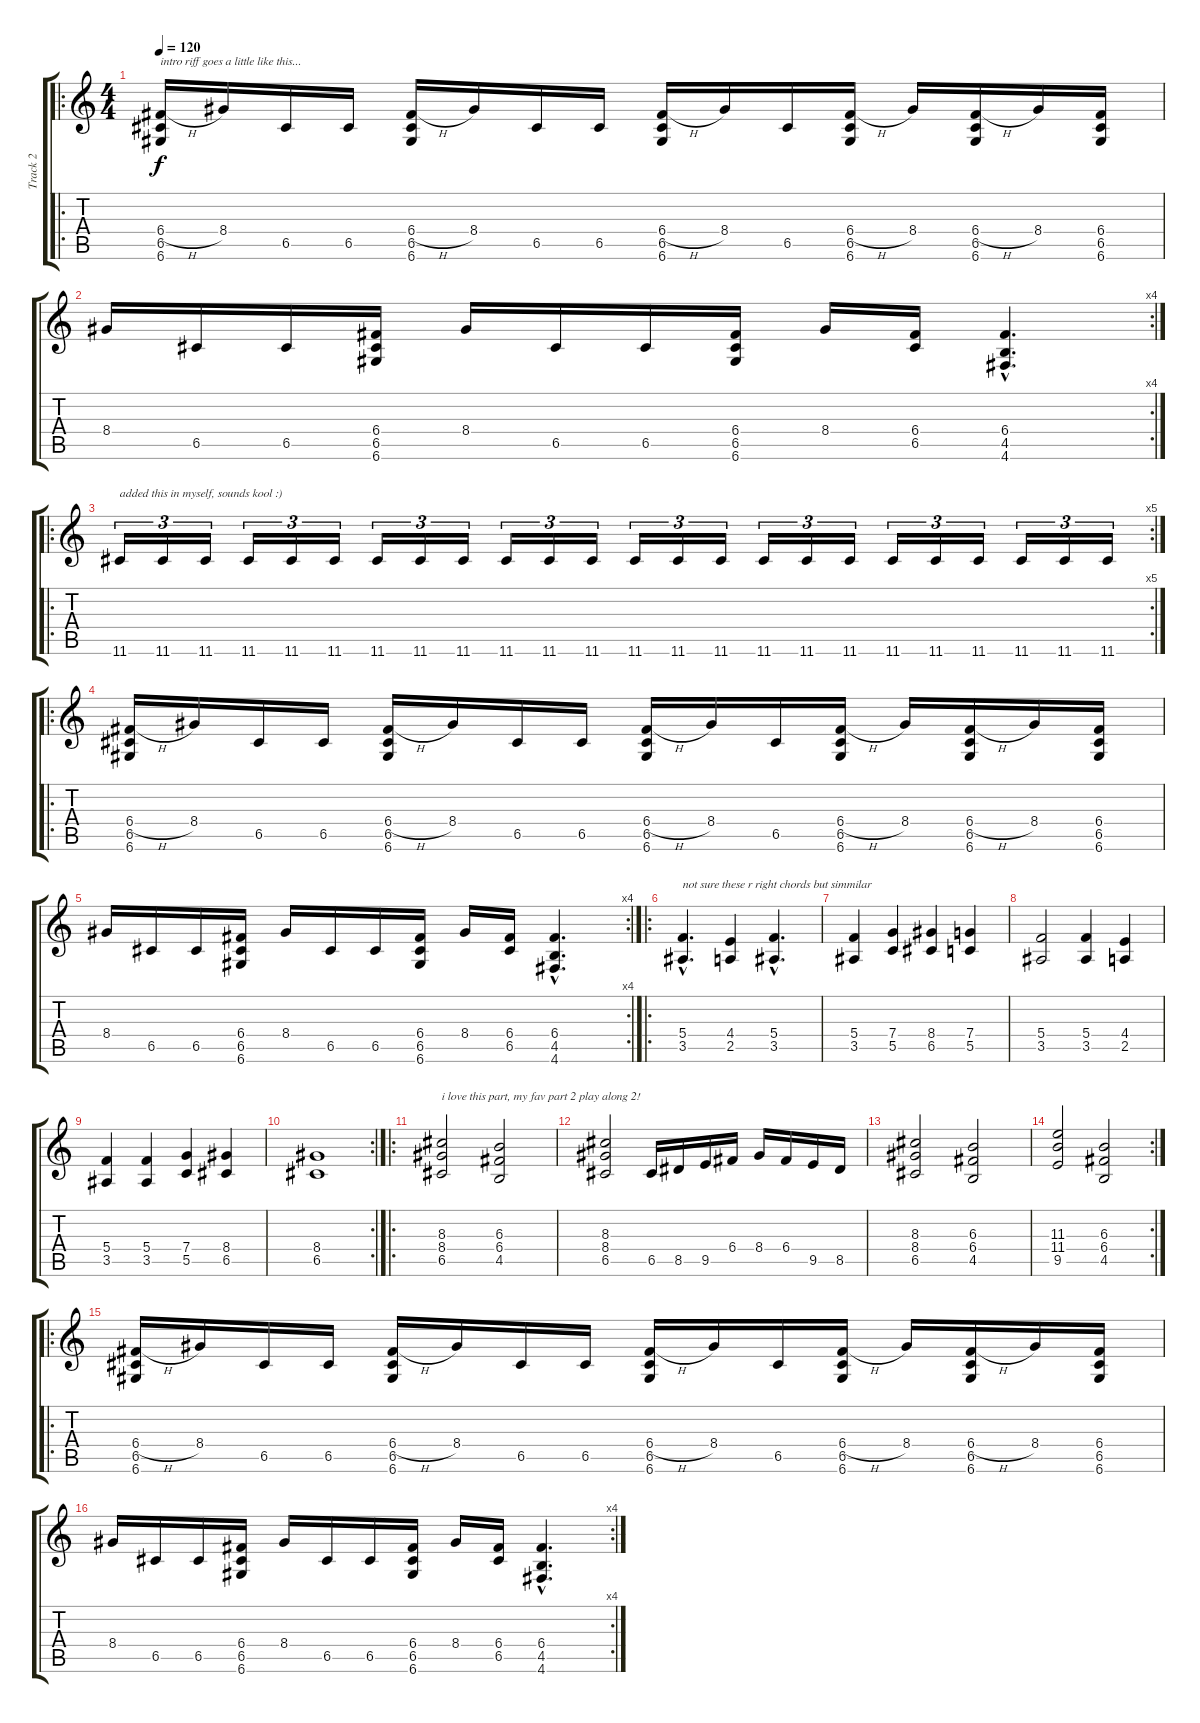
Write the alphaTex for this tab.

\track ("Track 2" "Track 2") {instrument distortionguitar}
\staff {score tabs}
\tuning (D4 A3 F3 C3 G2 D2) {hide}
\ro
\ts (4 4)
\tempo 120
\clef g2
\ks c
(6.4{h} 6.5 6.6).16{txt "intro riff goes a little like this..." dy f instrument distortionguitar} 8.4.16 6.5.16 6.5.16 (6.4{h} 6.5 6.6).16 8.4.16 6.5.16 6.5.16 (6.4{h} 6.5 6.6).16 8.4.16 6.5.16 (6.4{h} 6.5 6.6).16 8.4.16 (6.4{h} 6.5 6.6).16 8.4.16 (6.4 6.5 6.6).16 |
\rc 4
8.4.16 6.5.16 6.5.16 (6.4 6.5 6.6).16 8.4.16 6.5.16 6.5.16 (6.4 6.5 6.6).16 8.4.16 (6.4 6.5).16 (6.4{hac} 4.5{hac} 4.6{hac}).4{d} |
\ro
\rc 5
11.6.16{tu (3 2) txt "added this in myself, sounds kool :)"} 11.6.16{tu (3 2)} 11.6.16{tu (3 2)} 11.6.16{tu (3 2)} 11.6.16{tu (3 2)} 11.6.16{tu (3 2)} 11.6.16{tu (3 2)} 11.6.16{tu (3 2)} 11.6.16{tu (3 2)} 11.6.16{tu (3 2)} 11.6.16{tu (3 2)} 11.6.16{tu (3 2)} 11.6.16{tu (3 2)} 11.6.16{tu (3 2)} 11.6.16{tu (3 2)} 11.6.16{tu (3 2)} 11.6.16{tu (3 2)} 11.6.16{tu (3 2)} 11.6.16{tu (3 2)} 11.6.16{tu (3 2)} 11.6.16{tu (3 2)} 11.6.16{tu (3 2)} 11.6.16{tu (3 2)} 11.6.16{tu (3 2)} |
\ro
(6.4{h} 6.5 6.6).16 8.4.16 6.5.16 6.5.16 (6.4{h} 6.5 6.6).16 8.4.16 6.5.16 6.5.16 (6.4{h} 6.5 6.6).16 8.4.16 6.5.16 (6.4{h} 6.5 6.6).16 8.4.16 (6.4{h} 6.5 6.6).16 8.4.16 (6.4 6.5 6.6).16 |
\rc 4
8.4.16 6.5.16 6.5.16 (6.4 6.5 6.6).16 8.4.16 6.5.16 6.5.16 (6.4 6.5 6.6).16 8.4.16 (6.4 6.5).16 (6.4{hac} 4.5{hac} 4.6{hac}).4{d} |
\ro
(5.4{hac} 3.5{hac}).4{d txt "not sure these r right chords but simmilar"} (4.4 2.5).4 (5.4{hac} 3.5{hac}).4{d} |
(5.4 3.5).4 (7.4 5.5).4 (8.4 6.5).4 (7.4 5.5).4 |
(5.4 3.5).2 (5.4 3.5).4 (4.4 2.5).4 |
(5.4 3.5).4 (5.4 3.5).4 (7.4 5.5).4 (8.4 6.5).4 |
\rc 2
(8.4 6.5).1 |
\ro
(8.3 8.4 6.5).2{txt "i love this part, my fav part 2 play along 2!"} (6.3 6.4 4.5).2 |
(8.3 8.4 6.5).2 6.5.16 8.5.16 9.5.16 6.4.16 8.4.16 6.4.16 9.5.16 8.5.16 |
(8.3 8.4 6.5).2 (6.3 6.4 4.5).2 |
\rc 2
(11.3 11.4 9.5).2 (6.3 6.4 4.5).2 |
\ro
(6.4{h} 6.5 6.6).16 8.4.16 6.5.16 6.5.16 (6.4{h} 6.5 6.6).16 8.4.16 6.5.16 6.5.16 (6.4{h} 6.5 6.6).16 8.4.16 6.5.16 (6.4{h} 6.5 6.6).16 8.4.16 (6.4{h} 6.5 6.6).16 8.4.16 (6.4 6.5 6.6).16 |
\rc 4
8.4.16 6.5.16 6.5.16 (6.4 6.5 6.6).16 8.4.16 6.5.16 6.5.16 (6.4 6.5 6.6).16 8.4.16 (6.4 6.5).16 (6.4{hac} 4.5{hac} 4.6{hac}).4{d}
